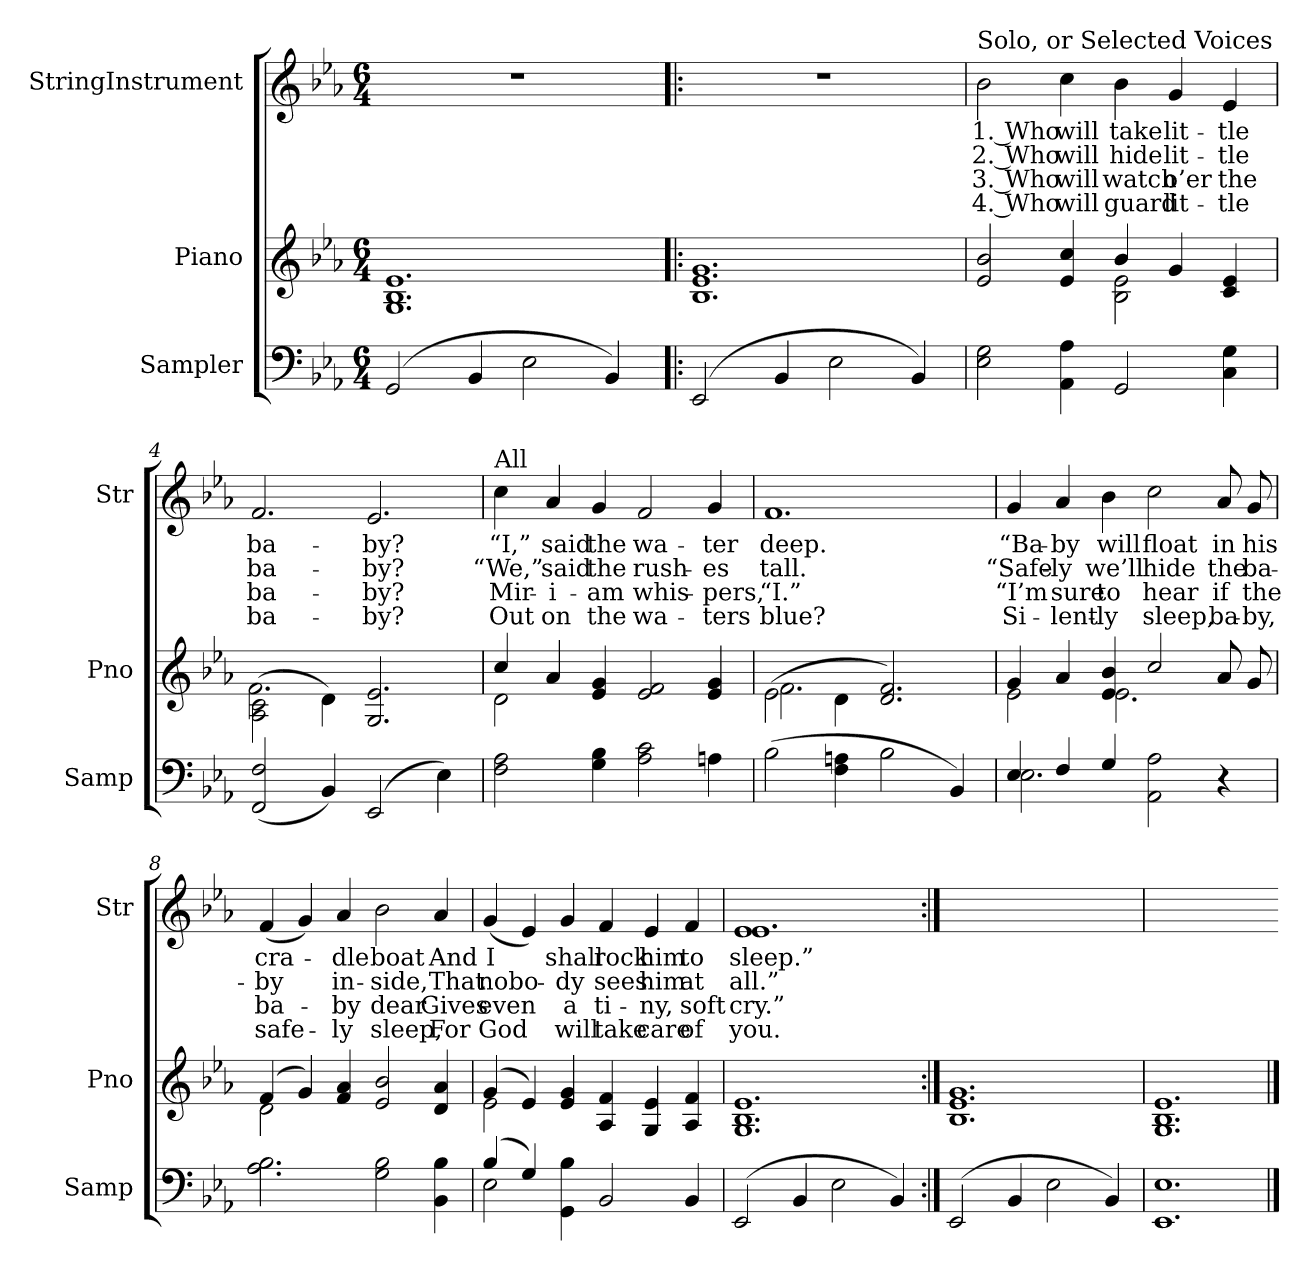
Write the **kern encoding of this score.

**kern	**kern	**kern	**text	**text	**text	**text
*part3	*part2	*part1	*part1	*part1	*part1	*part1
*staff3	*staff2	*staff1	*staff1	*staff1	*staff1	*staff1
*I"Sampler	*I"Piano	*I"StringInstrument	*	*	*	*
*I'Samp	*I'Pno	*I'Str	*	*	*	*
*clefF4	*clefG2	*clefG2	*	*	*	*
*k[b-e-a-]	*k[b-e-a-]	*k[b-e-a-]	*	*	*	*
*E-:	*E-:	*E-:	*	*	*	*
*M6/4	*M6/4	*M6/4	*	*	*	*
=1	=1	=1	=1	=1	=1	=1
(2GG	1.G 1.B- 1.e-	1.r	.	.	.	.
4BB-	.	.	.	.	.	.
2E-	.	.	.	.	.	.
4BB-)	.	.	.	.	.	.
=2!|:	=2!|:	=2!|:	=2!|:	=2!|:	=2!|:	=2!|:
(2EE-	1.B- 1.e- 1.g	1.r	.	.	.	.
4BB-	.	.	.	.	.	.
2E-	.	.	.	.	.	.
4BB-)	.	.	.	.	.	.
=3	=3	=3	=3	=3	=3	=3
*	*^	*	*	*	*	*
!	!	!	!LO:TX:t=Solo, or Selected Voices	!	!	!	!
2E- 2G	2e- 2b-	2.ryy	2b-	1. Who	2. Who	3. Who	4. Who
4AA- 4A-	4e- 4cc	.	4cc	will	will	will	will
2GG	4b-/	2B- 2e-	4b-	take	hide	watch	guard
.	4g/	.	4g	lit-	lit-	o’er	lit-
4C 4G	4c 4e-	4ryy	4e-	-tle	-tle	the	-tle
=4	=4	=4	=4	=4	=4	=4	=4
(2FF 2F	(2A-\ 2c\	2.f	2.f	ba-	ba-	ba-	ba-
4BB-)	4d\)	.	.	.	.	.	.
(2EE-	2.G 2.e-	2.ryy	2.e-	-by?	-by?	-by?	-by?
4E-)	.	.	.	.	.	.	.
=5	=5	=5	=5	=5	=5	=5	=5
!	!	!	!LO:TX:t=All	!	!	!	!
2F 2A-	4cc/	2d	4cc	“I,”	“We,”	Mir-	Out
.	4a-/	.	4a-	said	said	-i-	on
4G 4B-	4e- 4g	1ryy	4g	the	the	-am	the
2A- 2c	2e- 2f	.	2f	wa-	rush-	whis-	wa-
4An	4e- 4g	.	4g	-ter	-es	-pers,	-ters
=6	=6	=6	=6	=6	=6	=6	=6
(2B-	(2e-\	2.f	1.f	deep.	tall.	“I.”	blue?
4F 4An	4d\	.	.	.	.	.	.
2B-	2.d 2.f)	2.ryy	.	.	.	.	.
4BB-)	.	.	.	.	.	.	.
=7	=7	=7	=7	=7	=7	=7	=7
*^	*	*	*	*	*	*	*
4E-/	2.E-	4g/	2e-	4g	“Ba-	“Safe-	“I’m	Si-
4F/	.	4a-/	.	4a-	-by	-ly	sure	-lent-
4G/	.	4e- 4b-	2.e-	4b-	will	we’ll	to	-ly
2AA- 2A-	2.ryy	2cc/	.	2cc	float	hide	hear	sleep,
4r	.	8a-/	4ryy	8a-	in	the	if	ba-
.	.	8g/	.	8g	his	ba-	the	-by,
*v	*v	*	*	*	*	*	*	*
=8	=8	=8	=8	=8	=8	=8	=8
2.A- 2.B-	(4f/	2d	(4f	cra-	-by	ba-	safe-
.	4g/)	.	4g)	.	.	.	.
.	4f 4a-	1ryy	4a-	-dle	in-	-by	-ly
2G 2B-	2e- 2b-	.	2b-	boat	-side,	dear	sleep,
4BB- 4B-	4d 4a-	.	4a-	And	That	Gives	For
=9	=9	=9	=9	=9	=9	=9	=9
*^	*	*	*	*	*	*	*
(4B-/	2E-	(4g/	2e-	(4g	I	nobo-	even	God
4G/)	.	4e-/)	.	4e-)	.	.	.	.
4GG 4B-	1ryy	4e- 4g	1ryy	4g	shall	-dy	a	will
2BB-	.	4A- 4f	.	4f	rock	sees	ti-	take
.	.	4G 4e-	.	4e-	him	him	-ny,	care
4BB-	.	4A- 4f	.	4f	to	at	soft	of
*v	*v	*	*	*	*	*	*	*
*	*v	*v	*	*	*	*	*
=10	=10	=10	=10	=10	=10	=10
*	*	*^	*	*	*	*
(2EE-	1.G 1.B- 1.e-	1.e-/	1.e-	sleep.”	all.”	cry.”	you.
4BB-	.	.	.	.	.	.	.
2E-	.	.	.	.	.	.	.
4BB-)	.	.	.	.	.	.	.
*	*	*v	*v	*	*	*	*
=:|!	=:|!	=:|!	=:|!	=:|!	=:|!	=:|!
(2EE-	1.B- 1.e- 1.g	1.ryy	.	.	.	.
4BB-	.	.	.	.	.	.
2E-	.	.	.	.	.	.
4BB-)	.	.	.	.	.	.
=	=	=	=	=	=	=
1.EE- 1.E-	1.G 1.B- 1.e-	1.ryy	.	.	.	.
==	==	=	=	=	=	=
*-	*-	*-	*-	*-	*-	*-
